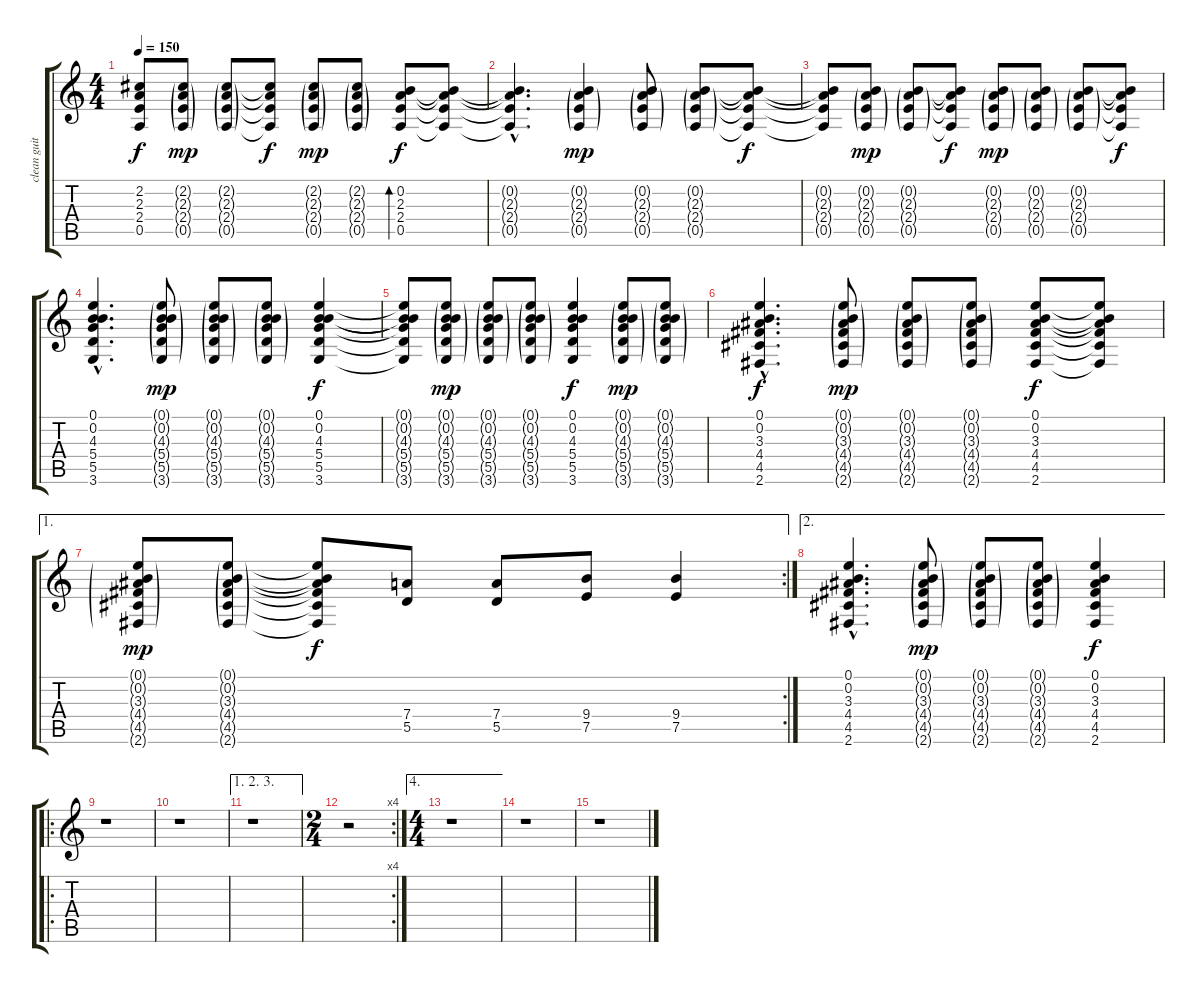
\track ("clean guitar" "clean guit") {instrument electricguitarjazz}
\staff {score tabs}
\tuning (E4 B3 G3 D3 A2 E2) {hide}
\ts (4 4)
\tempo 150
\clef g2
\ks c
(2.2{t} 2.3{t} 2.4{t} 0.5{t}).8{dy f} (2.2{g} 2.3{g} 2.4{g} 0.5{g}).8{dy mp} (2.2{g} 2.3{g} 2.4{g} 0.5{g}).8 (2.2{t} 2.3{t} 2.4{t} 0.5{t}).8{dy f} (2.2{g} 2.3{g} 2.4{g} 0.5{g}).8{dy mp} (2.2{g} 2.3{g} 2.4{g} 0.5{g}).8 (0.2 2.3 2.4 0.5).8{bd 60 dy f} (0.2{t} 2.3{t} 2.4{t} 0.5{t}).8 |
(0.2{hac t} 2.3{hac t} 2.4{hac t} 0.5{hac t}).4{d} (0.2{g} 2.3{g} 2.4{g} 0.5{g}).4{dy mp} (0.2{g} 2.3{g} 2.4{g} 0.5{g}).8 (0.2{g} 2.3{g} 2.4{g} 0.5{g}).8 (0.2{t} 2.3{t} 2.4{t} 0.5{t}).8{dy f} |
(0.2{t} 2.3{t} 2.4{t} 0.5{t}).8 (0.2{g} 2.3{g} 2.4{g} 0.5{g}).8{dy mp} (0.2{g} 2.3{g} 2.4{g} 0.5{g}).8 (0.2{t} 2.3{t} 2.4{t} 0.5{t}).8{dy f} (0.2{g} 2.3{g} 2.4{g} 0.5{g}).8{dy mp} (0.2{g} 2.3{g} 2.4{g} 0.5{g}).8 (0.2{g} 2.3{g} 2.4{g} 0.5{g}).8 (0.2{t} 2.3{t} 2.4{t} 0.5{t}).8{dy f} |
(0.1{hac} 0.2{hac} 4.3{hac} 5.4{hac} 5.5{hac} 3.6{hac}).4{d} (0.1{g} 0.2{g} 4.3{g} 5.4{g} 5.5{g} 3.6{g}).8{dy mp} (0.1{g} 0.2{g} 4.3{g} 5.4{g} 5.5{g} 3.6{g}).8 (0.1{g} 0.2{g} 4.3{g} 5.4{g} 5.5{g} 3.6{g}).8 (0.1 0.2 4.3 5.4 5.5 3.6).4{dy f} |
(0.1{t} 0.2{t} 4.3{t} 5.4{t} 5.5{t} 3.6{t}).8 (0.1{g} 0.2{g} 4.3{g} 5.4{g} 5.5{g} 3.6{g}).8{dy mp} (0.1{g} 0.2{g} 4.3{g} 5.4{g} 5.5{g} 3.6{g}).8 (0.1{g} 0.2{g} 4.3{g} 5.4{g} 5.5{g} 3.6{g}).8 (0.1 0.2 4.3 5.4 5.5 3.6).4{dy f} (0.1{g} 0.2{g} 4.3{g} 5.4{g} 5.5{g} 3.6{g}).8{dy mp} (0.1{g} 0.2{g} 4.3{g} 5.4{g} 5.5{g} 3.6{g}).8 |
(0.1{hac} 0.2{hac} 3.3{hac} 4.4{hac} 4.5{hac} 2.6{hac}).4{d dy f} (0.1{g} 0.2{g} 3.3{g} 4.4{g} 4.5{g} 2.6{g}).8{dy mp} (0.1{g} 0.2{g} 3.3{g} 4.4{g} 4.5{g} 2.6{g}).8 (0.1{g} 0.2{g} 3.3{g} 4.4{g} 4.5{g} 2.6{g}).8 (0.1 0.2 3.3 4.4 4.5 2.6).8{dy f} (0.1{t} 0.2{t} 3.3{t} 4.4{t} 4.5{t} 2.6{t}).8 |
\ae 1
\rc 2
(0.1{g} 0.2{g} 3.3{g} 4.4{g} 4.5{g} 2.6{g}).8{dy mp} (0.1{g} 0.2{g} 3.3{g} 4.4{g} 4.5{g} 2.6{g}).8 (0.1{t} 0.2{t} 3.3{t} 4.4{t} 4.5{t} 2.6{t}).8{dy f} (7.4 5.5).8 (7.4 5.5).8 (9.4 7.5).8 (9.4 7.5).4 |
\ae 2
(0.1{hac} 0.2{hac} 3.3{hac} 4.4{hac} 4.5{hac} 2.6{hac}).4{d} (0.1{g} 0.2{g} 3.3{g} 4.4{g} 4.5{g} 2.6{g}).8{dy mp} (0.1{g} 0.2{g} 3.3{g} 4.4{g} 4.5{g} 2.6{g}).8 (0.1{g} 0.2{g} 3.3{g} 4.4{g} 4.5{g} 2.6{g}).8 (0.1 0.2 3.3 4.4 4.5 2.6).4{dy f} |
\ro
r.1 |
r.1 |
\ae (1 2 3)
r.1 |
\rc 4
\ts (2 4)
r.2 |
\ae 4
\ts (4 4)
r.1 |
r.1 |
r.1
